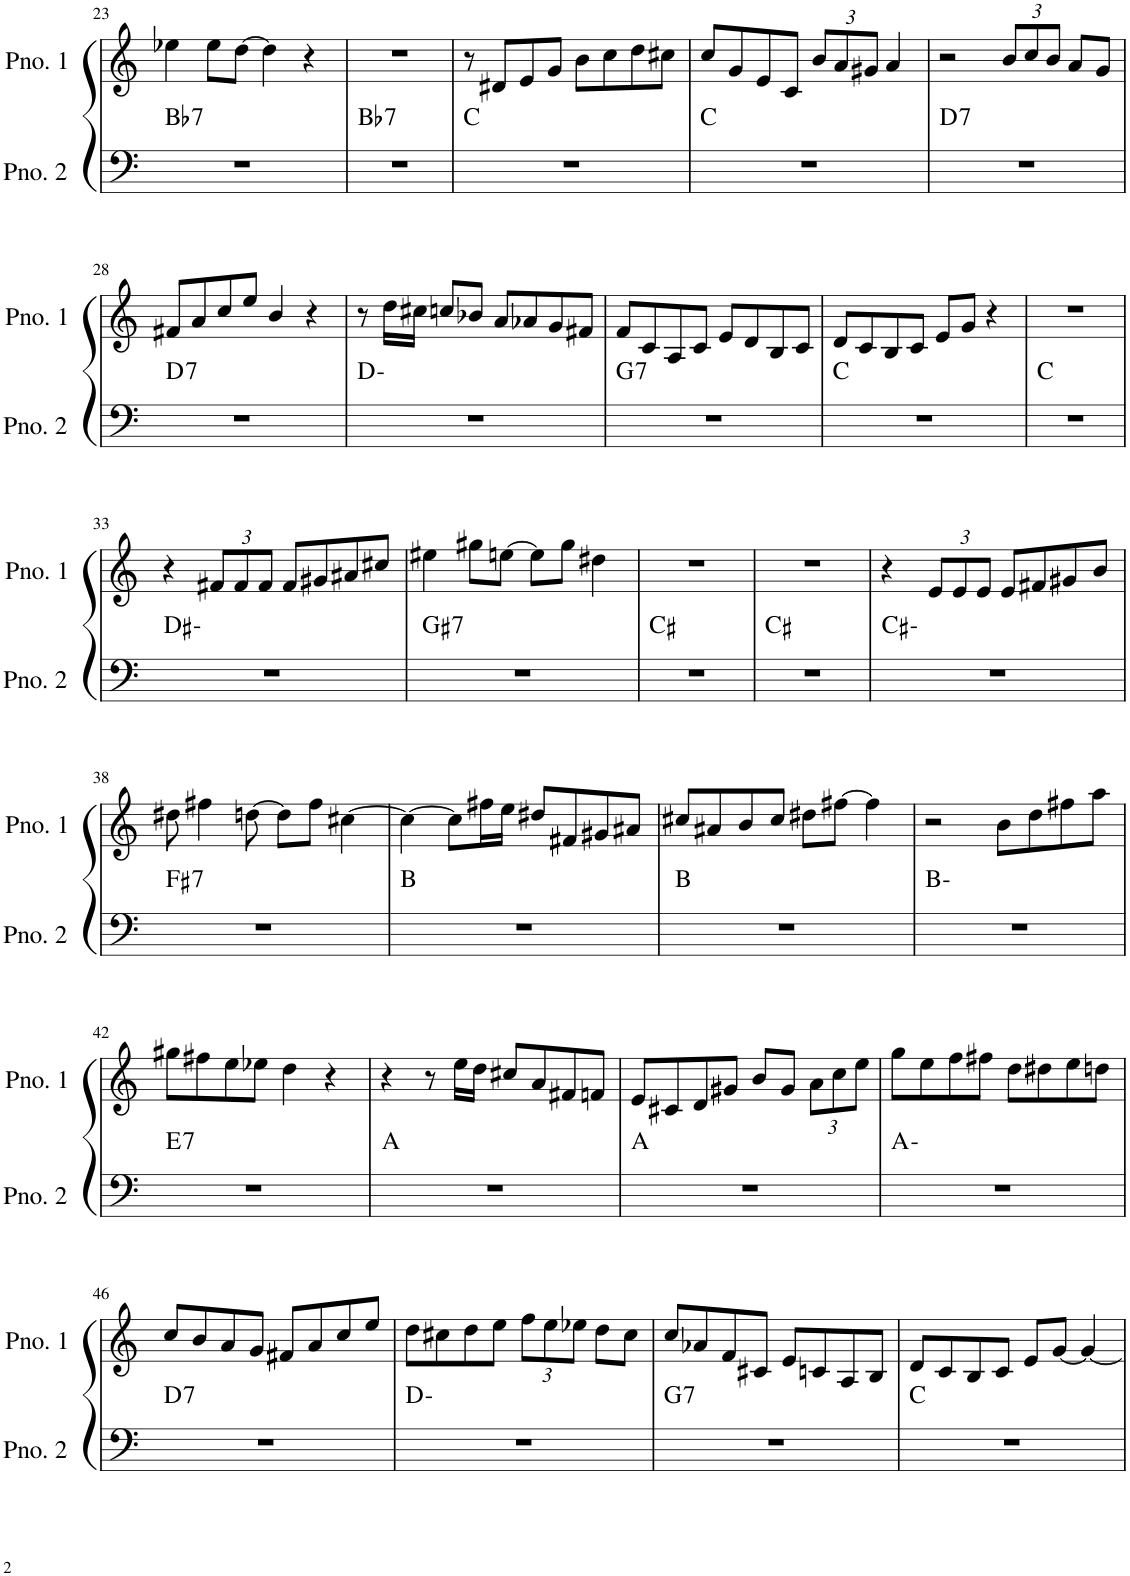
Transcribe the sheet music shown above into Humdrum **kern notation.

**kern	**harte	**kern
*part2	*part2	*part1
*staff2	*	*staff1
*I"ピアノ 2	*	*I"ピアノ 1
!!LO:PB:g=z
*clefF4	*	*clefG2
*k[]	*	*k[]
*M4/4	*	*M4/4
=23	=23	=23
!	!LO:H:kt=7	!
1r	Bb:7	4ee-X\
.	.	8ee-\L
.	.	[8dd\J
.	.	4dd\]
.	.	4r
=24	=24	=24
!	!LO:H:kt=7	!
1r	Bb:7	1r
=25	=25	=25
1r	C:maj	8r
.	.	8d#X/L
.	.	8e/
.	.	8g/J
.	.	8b\L
.	.	8cc\
.	.	8dd\
.	.	8cc#X\J
=26	=26	=26
1r	C:maj	8cc/L
.	.	8g/
.	.	8e/
.	.	8c/J
*	*	*Xbrackettup
.	.	12b/L
.	.	12a/
.	.	12g#X/J
.	.	4a/
=27	=27	=27
!	!LO:H:kt=7	!
1r	D:7	2r
.	.	12b/L
.	.	12cc/
.	.	12b/J
.	.	8a/L
.	.	8g/J
!!LO:LB:g=z
=28	=28	=28
!	!LO:H:kt=7	!
1r	D:7	8f#X/L
.	.	8a/
.	.	8cc/
.	.	8ee/J
.	.	4b/
.	.	4r
=29	=29	=29
1r	D:min	8r
.	.	16dd\LL
.	.	16cc#X\JJ
.	.	8ccn/L
.	.	8b-X/J
.	.	8a/L
.	.	8a-X/
.	.	8g/
.	.	8f#X/J
=30	=30	=30
!	!LO:H:kt=7	!
1r	G:7	8f/L
.	.	8c/
.	.	8A/
.	.	8c/J
.	.	8e/L
.	.	8d/
.	.	8B/
.	.	8c/J
=31	=31	=31
1r	C:maj	8d/L
.	.	8c/
.	.	8B/
.	.	8c/J
.	.	8e/L
.	.	8g/J
.	.	4r
=32	=32	=32
1r	C:maj	1r
!!LO:LB:g=z
=33	=33	=33
1r	D#:min	4r
.	.	12f#X/L
.	.	12f#/
.	.	12f#/J
.	.	8f#/L
.	.	8g#X/
.	.	8a#X/
.	.	8cc#X/J
=34	=34	=34
!	!LO:H:kt=7	!
1r	G#:7	4ee#X\
.	.	8gg#X\L
.	.	[8een\J
.	.	8ee\L]
.	.	8gg#\J
.	.	4dd#X\
=35	=35	=35
1r	C#:maj	1r
=36	=36	=36
1r	C#:maj	1r
=37	=37	=37
1r	C#:min	4r
.	.	12e/L
.	.	12e/
.	.	12e/J
.	.	8e/L
.	.	8f#X/
.	.	8g#X/
.	.	8b/J
!!LO:LB:g=z
=38	=38	=38
!	!LO:H:kt=7	!
1r	F#:7	8dd#X\
.	.	4ff#X\
.	.	[8ddn\
.	.	8dd\L]
.	.	8ff#\J
.	.	[4cc#X\
=39	=39	=39
1r	B:maj	4cc#\_
.	.	8cc#\L]
.	.	16ff#X\L
.	.	16ee\JJ
.	.	8dd#X/L
.	.	8f#X/
.	.	8g#X/
.	.	8a#X/J
=40	=40	=40
1r	B:maj	8cc#X/L
.	.	8a#X/
.	.	8b/
.	.	8cc#/J
.	.	8dd#X\L
.	.	[8ff#X\J
.	.	4ff#\]
=41	=41	=41
1r	B:min	2r
.	.	8b\L
.	.	8dd\
.	.	8ff#X\
.	.	8aa\J
!!LO:LB:g=z
=42	=42	=42
!	!LO:H:kt=7	!
1r	E:7	8gg#X\L
.	.	8ff#X\
.	.	8ee\
.	.	8ee-X\J
.	.	4dd\
.	.	4r
=43	=43	=43
1r	A:maj	4r
.	.	8r
.	.	16ee\LL
.	.	16dd\JJ
.	.	8cc#X/L
.	.	8a/
.	.	8f#X/
.	.	8fn/J
=44	=44	=44
1r	A:maj	8e/L
.	.	8c#X/
.	.	8d/
.	.	8g#X/J
.	.	8b/L
.	.	8g#/J
.	.	12a\L
.	.	12cc\
.	.	12ee\J
=45	=45	=45
1r	A:min	8gg\L
.	.	8ee\
.	.	8ff\
.	.	8ff#X\J
.	.	8dd\L
.	.	8dd#X\
.	.	8ee\
.	.	8ddn\J
!!LO:LB:g=z
=46	=46	=46
!	!LO:H:kt=7	!
1r	D:7	8cc/L
.	.	8b/
.	.	8a/
.	.	8g/J
.	.	8f#X/L
.	.	8a/
.	.	8cc/
.	.	8ee/J
=47	=47	=47
1r	D:min	8dd\L
.	.	8cc#X\
.	.	8dd\
.	.	8ee\J
.	.	12ff\L
.	.	12ee\
.	.	12ee-X\J
.	.	8dd\L
.	.	8cc#\J
=48	=48	=48
!	!LO:H:kt=7	!
1r	G:7	8cc/L
.	.	8a-X/
.	.	8f/
.	.	8c#X/J
.	.	8e/L
.	.	8cn/
.	.	8A/
.	.	8B/J
=49	=49	=49
1r	C:maj	8d/L
.	.	8c/
.	.	8B/
.	.	8c/J
.	.	8e/L
.	.	[8g/J
.	.	4g/_
=	=	=
*-	*-	*-
